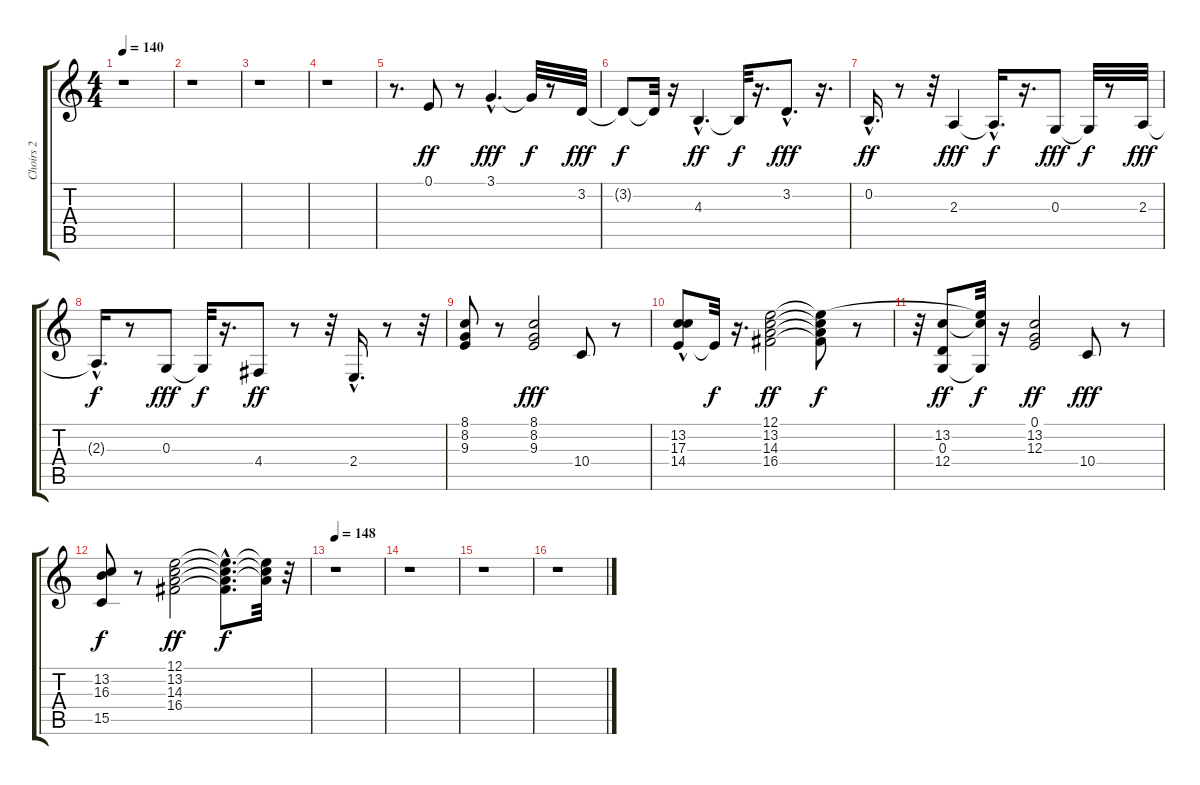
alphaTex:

\track ("Choirs 2" "Choirs 2") {instrument choiraahs}
\staff {score tabs}
\tuning (E4 B3 G3 D3 A2 E2) {hide}
\ts (4 4)
\tempo 140
\clef g2
\ks c
r.1{dy ff} |
r.1 |
r.1 |
r.1 |
r.8{d} 0.1.8 r.8 3.1{hac}.4{d dy fff} 3.1{t}.32{dy f} r.8 3.2.32{dy fff} |
3.2{t}.8{dy f} 3.2{t}.32 r.16 4.3{hac}.4{d dy ff} 4.3{t}.32{dy f} r.16{d} 3.2{hac}.8{d dy fff} r.16{d} |
0.2{hac}.16{d dy ff} r.8 r.32 2.3.4{dy fff} 2.3{hac t}.16{d dy f} r.16{d} 0.3.8{dy fff} 0.3{t}.32{dy f} r.8 2.3.32{dy fff} |
2.3{hac t}.16{d dy f} r.8 0.3.8{dy fff} 0.3{t}.32{dy f} r.16{d} 4.4.8{dy ff} r.8 r.32 2.4{hac}.16{d} r.8 r.32 |
(8.1 8.2 9.3).8 r.8 (8.1 8.2 9.3).2{dy fff} 10.4.8 r.8 |
(13.2{hac} 17.3 14.4).8 14.4{t}.32{dy f} r.16{d} (12.1 13.2 14.3 16.4).2{dy ff} (12.1{t} 13.2{t} 14.3{t} 16.4{t}).8{dy f} r.8 |
r.32 (13.2 0.3 12.4).8{dy ff} (12.1{t} 13.2{t} 0.3{t}).32{dy f} r.16 (0.1 13.2 12.3).2{dy ff} 10.4.8{dy fff} r.8 |
(13.2 16.3 15.5).8{dy f} r.8 (12.1 13.2 14.3 16.4).2{dy ff} (12.1{hac t} 13.2{hac t} 14.3{hac t} 16.4{t}).8{d dy f} (12.1{t} 13.2{t} 14.3{t}).32 r.32 |
\tempo 148
r.1 |
r.1 |
r.1 |
r.1
